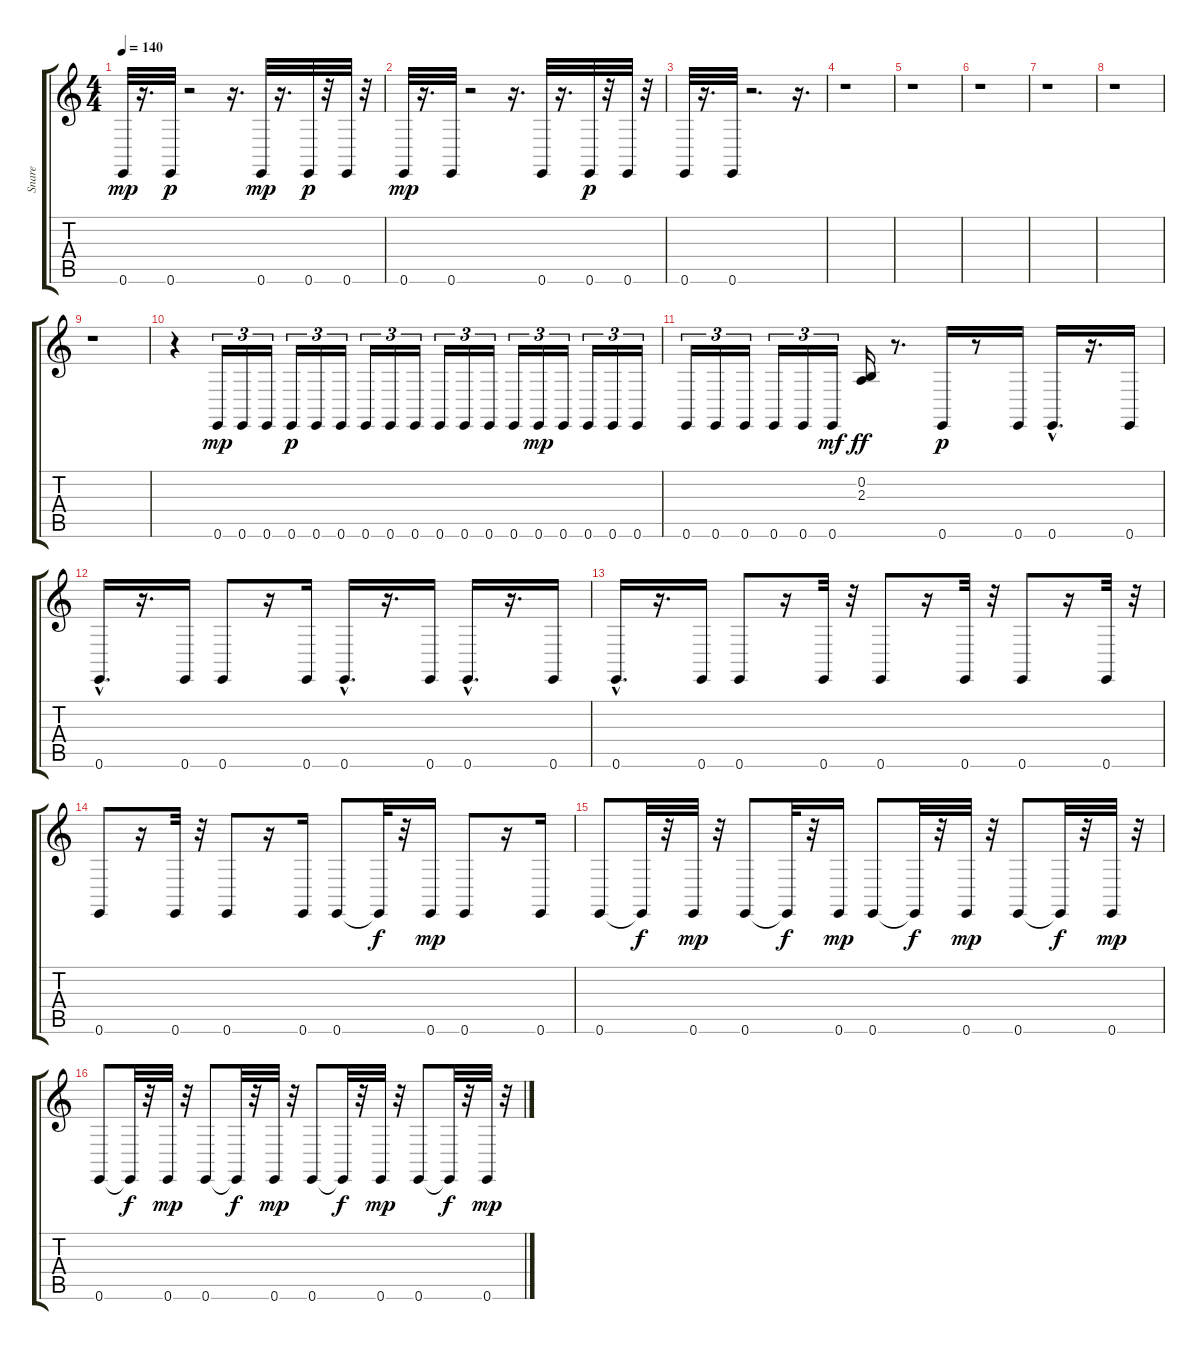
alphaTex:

\track ("Snare" "Snare") {instrument stringensemble1}
\staff {score tabs}
\tuning (E4 B3 G3 D3 A2 E2) {hide}
\ts (4 4)
\tempo 140
\clef g2
\ks c
0.6.32{dy mp} r.16{d} 0.6.32{dy p} r.2 r.16{d} 0.6.32{dy mp} r.16{d} 0.6.32{dy p} r.32 0.6.32 r.32 |
0.6.32{dy mp} r.16{d} 0.6.32 r.2 r.16{d} 0.6.32 r.16{d} 0.6.32{dy p} r.32 0.6.32 r.32 |
0.6.32 r.16{d} 0.6.32 r.2{d} r.16{d} |
r.1 |
r.1 |
r.1 |
r.1 |
r.1 |
r.1 |
r.4 0.6.16{tu (3 2) dy mp} 0.6.16{tu (3 2)} 0.6.16{tu (3 2)} 0.6.16{tu (3 2) dy p} 0.6.16{tu (3 2)} 0.6.16{tu (3 2)} 0.6.16{tu (3 2)} 0.6.16{tu (3 2)} 0.6.16{tu (3 2)} 0.6.16{tu (3 2)} 0.6.16{tu (3 2)} 0.6.16{tu (3 2)} 0.6.16{tu (3 2)} 0.6.16{tu (3 2) dy mp} 0.6.16{tu (3 2)} 0.6.16{tu (3 2)} 0.6.16{tu (3 2)} 0.6.16{tu (3 2)} |
0.6.16{tu (3 2)} 0.6.16{tu (3 2)} 0.6.16{tu (3 2)} 0.6.16{tu (3 2)} 0.6.16{tu (3 2)} 0.6.16{tu (3 2) dy mf} (0.2 2.3).16{dy ff} r.8{d} 0.6.16{dy p} r.8 0.6.16 0.6{hac}.16{d} r.16{d} 0.6.16 |
0.6{hac}.16{d} r.16{d} 0.6.16 0.6.8 r.16 0.6.16 0.6{hac}.16{d} r.16{d} 0.6.16 0.6{hac}.16{d} r.16{d} 0.6.16 |
0.6{hac}.16{d} r.16{d} 0.6.16 0.6.8 r.16 0.6.32 r.32 0.6.8 r.16 0.6.32 r.32 0.6.8 r.16 0.6.32 r.32 |
0.6.8 r.16 0.6.32 r.32 0.6.8 r.16 0.6.16 0.6.8 0.6{t}.32{dy f} r.32 0.6.16{dy mp} 0.6.8 r.16 0.6.16 |
0.6.8 0.6{t}.32{dy f} r.32 0.6.32{dy mp} r.32 0.6.8 0.6{t}.32{dy f} r.32 0.6.16{dy mp} 0.6.8 0.6{t}.32{dy f} r.32 0.6.32{dy mp} r.32 0.6.8 0.6{t}.32{dy f} r.32 0.6.32{dy mp} r.32 |
0.6.8 0.6{t}.32{dy f} r.32 0.6.32{dy mp} r.32 0.6.8 0.6{t}.32{dy f} r.32 0.6.32{dy mp} r.32 0.6.8 0.6{t}.32{dy f} r.32 0.6.32{dy mp} r.32 0.6.8 0.6{t}.32{dy f} r.32 0.6.32{dy mp} r.32
